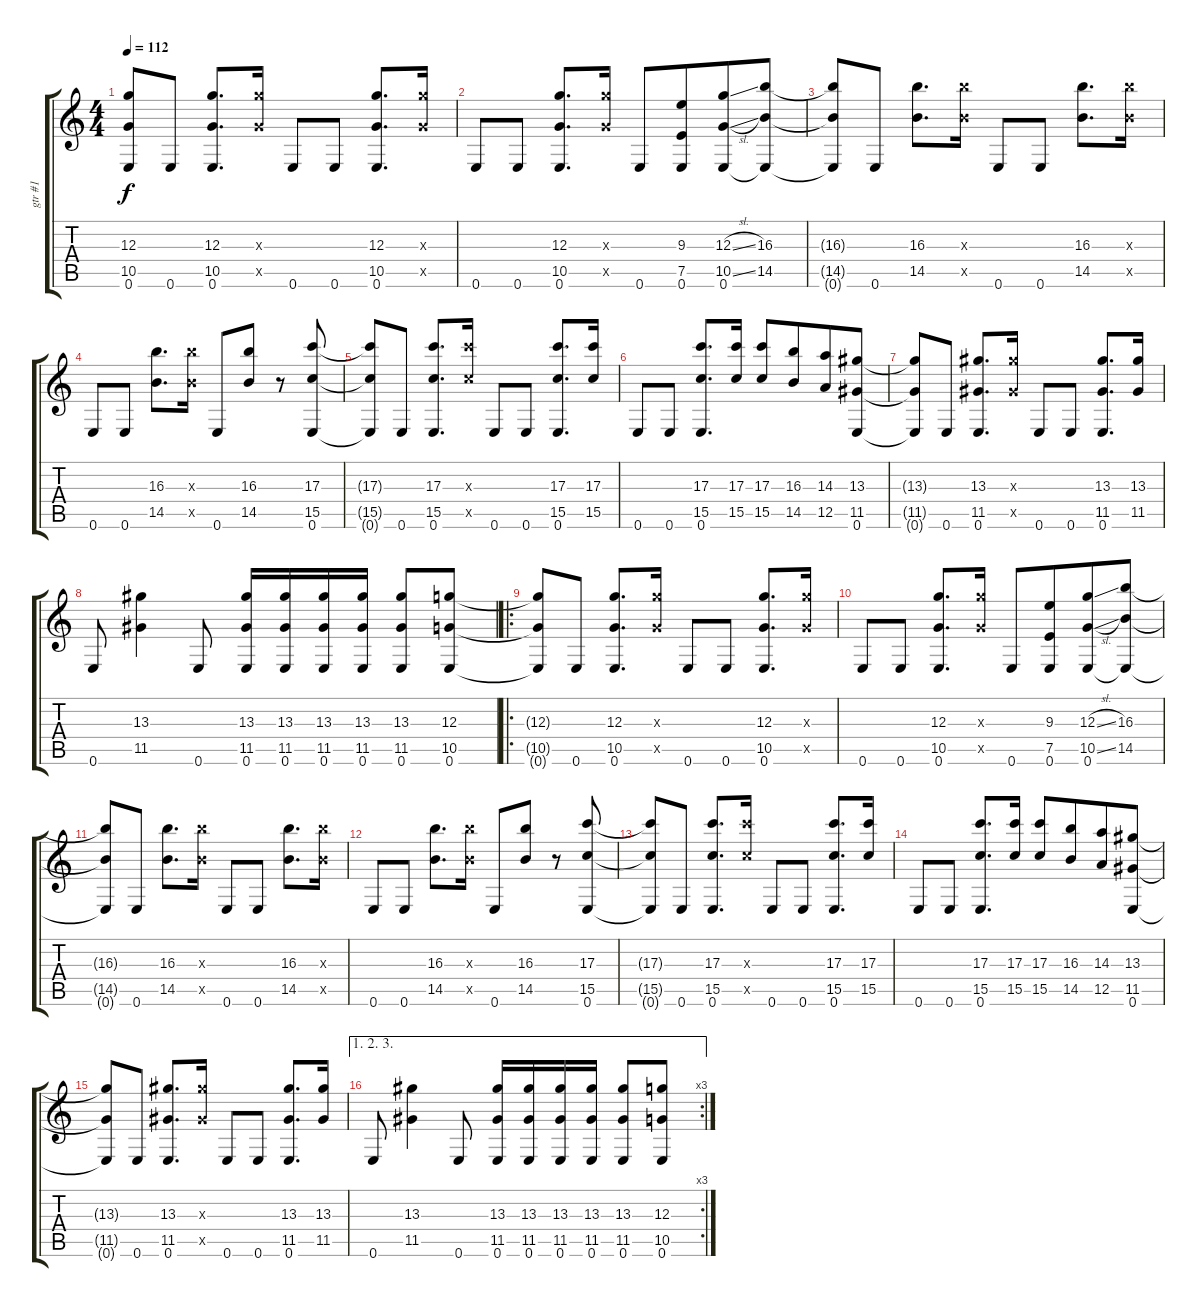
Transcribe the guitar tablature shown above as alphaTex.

\track ("gtr #1" "gtr #1") {instrument distortionguitar}
\staff {score tabs}
\tuning (E4 B3 G3 D3 A2 E2) {hide}
\ts (4 4)
\tempo 112
\clef g2
\ks c
(12.3{t} 10.5{t} 0.6{t}).8{dy f} 0.6.8 (12.3 10.5 0.6).8{d} (12.3{x} 10.5{x}).16 0.6.8 0.6.8 (12.3 10.5 0.6).8{d} (12.3{x} 10.5{x}).16 |
0.6.8 0.6.8 (12.3 10.5 0.6).8{d} (12.3{x} 10.5{x}).16 0.6.8 (9.3 7.5 0.6).8{beam merge} (12.3{sl} 10.5{sl} 0.6).8 (16.3 14.5 0.6{t}).8 |
(16.3{t} 14.5{t} 0.6{t}).8 0.6.8 (16.3 14.5).8{d} (16.3{x} 14.5{x}).16 0.6.8 0.6.8 (16.3 14.5).8{d} (16.3{x} 14.5{x}).16 |
0.6.8 0.6.8 (16.3 14.5).8{d} (16.3{x} 14.5{x}).16 0.6.8 (16.3 14.5).8 r.8 (17.3 15.5 0.6).8 |
(17.3{t} 15.5{t} 0.6{t}).8 0.6.8 (17.3 15.5 0.6).8{d} (17.3{x} 15.5{x}).16 0.6.8 0.6.8 (17.3 15.5 0.6).8{d} (17.3 15.5).16 |
0.6.8 0.6.8 (17.3 15.5 0.6).8{d} (17.3 15.5).16 (17.3 15.5).8 (16.3 14.5).8{beam merge} (14.3 12.5).8 (13.3 11.5 0.6).8 |
(13.3{t} 11.5{t} 0.6{t}).8 0.6.8 (13.3 11.5 0.6).8{d} (13.3{x} 11.5{x}).16 0.6.8 0.6.8 (13.3 11.5 0.6).8{d} (13.3 11.5).16 |
0.6.8 (13.3 11.5).4 0.6.8 (13.3 11.5 0.6).16 (13.3 11.5 0.6).16 (13.3 11.5 0.6).16 (13.3 11.5 0.6).16 (13.3 11.5 0.6).8 (12.3 10.5 0.6).8 |
\ro
(12.3{t} 10.5{t} 0.6{t}).8 0.6.8 (12.3 10.5 0.6).8{d} (12.3{x} 10.5{x}).16 0.6.8 0.6.8 (12.3 10.5 0.6).8{d} (12.3{x} 10.5{x}).16 |
0.6.8 0.6.8 (12.3 10.5 0.6).8{d} (12.3{x} 10.5{x}).16 0.6.8 (9.3 7.5 0.6).8{beam merge} (12.3{sl} 10.5{sl} 0.6).8 (16.3 14.5 0.6{t}).8 |
(16.3{t} 14.5{t} 0.6{t}).8 0.6.8 (16.3 14.5).8{d} (16.3{x} 14.5{x}).16 0.6.8 0.6.8 (16.3 14.5).8{d} (16.3{x} 14.5{x}).16 |
0.6.8 0.6.8 (16.3 14.5).8{d} (16.3{x} 14.5{x}).16 0.6.8 (16.3 14.5).8 r.8 (17.3 15.5 0.6).8 |
(17.3{t} 15.5{t} 0.6{t}).8 0.6.8 (17.3 15.5 0.6).8{d} (17.3{x} 15.5{x}).16 0.6.8 0.6.8 (17.3 15.5 0.6).8{d} (17.3 15.5).16 |
0.6.8 0.6.8 (17.3 15.5 0.6).8{d} (17.3 15.5).16 (17.3 15.5).8 (16.3 14.5).8{beam merge} (14.3 12.5).8 (13.3 11.5 0.6).8 |
(13.3{t} 11.5{t} 0.6{t}).8 0.6.8 (13.3 11.5 0.6).8{d} (13.3{x} 11.5{x}).16 0.6.8 0.6.8 (13.3 11.5 0.6).8{d} (13.3 11.5).16 |
\ae (1 2 3)
\rc 3
0.6.8 (13.3 11.5).4 0.6.8 (13.3 11.5 0.6).16 (13.3 11.5 0.6).16 (13.3 11.5 0.6).16 (13.3 11.5 0.6).16 (13.3 11.5 0.6).8 (12.3 10.5 0.6).8
